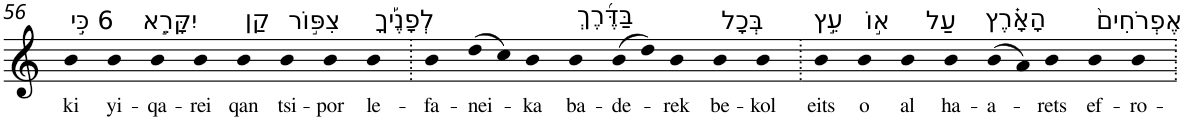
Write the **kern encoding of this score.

**kern	**text
*part1	*part1
*staff1	*staff1
*I"Piano	*
*I'Pno	*
!!LO:PB:g=z
*clefG2	*
*k[]	*
=56	=56
!LO:TX:a:t=6 כִּ֣י	!
!	!LO:LY:b
4b	ki
!LO:TX:a:t=יִקָּרֵ֣א	!
!	!LO:LY:b
4b	yi-
!	!LO:LY:b
4b	-qa-
!	!LO:LY:b
4b	-rei
!LO:TX:a:t=קַן	!
!	!LO:LY:b
4b	qan
!LO:TX:a:t=צִפּ֣וֹר	!
!	!LO:LY:b
4b	tsi-
!	!LO:LY:b
4b	-por
!LO:TX:a:t=לְפָנֶ֡יךָ	!
!	!LO:LY:b
4b	le-
=57.	=57.
!	!LO:LY:b
4b	-fa-
!	!LO:LY:b
(8dd	-nei-
8cc)	.
!	!LO:LY:b
4b	-ka
!LO:TX:a:t=בַּדֶּ֜רֶךְ	!
!	!LO:LY:b
4b	ba-
!	!LO:LY:b
(8b	-de-
8dd)	.
!	!LO:LY:b
4b	-rek
!LO:TX:a:t=בְּכָל	!
!	!LO:LY:b
4b	be-
!	!LO:LY:b
4b	-kol
=58.	=58.
!LO:TX:a:t=עֵ֣ץ	!
!	!LO:LY:b
4b	eits
!LO:TX:a:t=א֣וֹ	!
!	!LO:LY:b
4b	o
!LO:TX:a:t=עַל	!
!	!LO:LY:b
4b	al
!LO:TX:a:t=הָאָ֗רֶץ	!
!	!LO:LY:b
4b	ha-
!	!LO:LY:b
(8b	-a-
8a)	.
!	!LO:LY:b
4b	-rets
!LO:TX:a:t=אֶפְרֹחִים֙	!
!	!LO:LY:b
4b	ef-
!	!LO:LY:b
4b	-ro-
=.	=.
*-	*-
